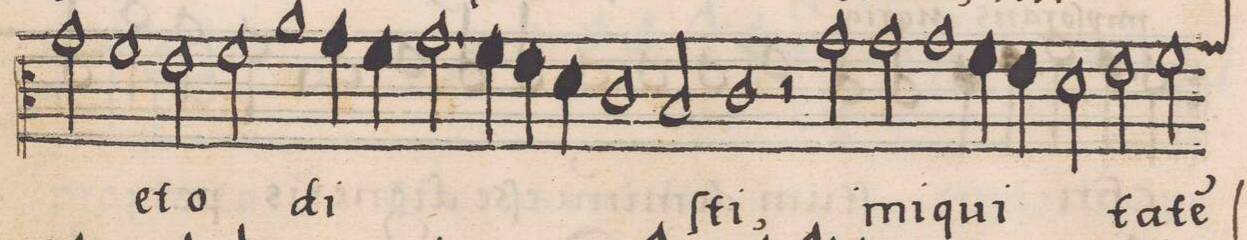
**kern	**text
*I"CANTVS	*
*clefC3	*
*k[]	*
*met(C|)	*
*M2/1	*
2g\	-ci-
1f\	-am
*	*Xij
=11-	=11-
2e\	et
2f\	o-
1a\	-di-
=12-	=12-
4g\	.
4f\	.
2.g\	.
4f\	.
=13-	=13-
4e\	.
4d\	.
1c	.
2B/	.
=14-	=14-
1c	-ſti,
2r	.
2g\	i-
=15-	=15-
2g\	-ni-
1g	-qui-
4f\	.
4e\	.
=16-	=16-
2d\	.
2e\	-ta-
*custos:g	*
2f\	-te(m)
*	*ij
*-	*-
